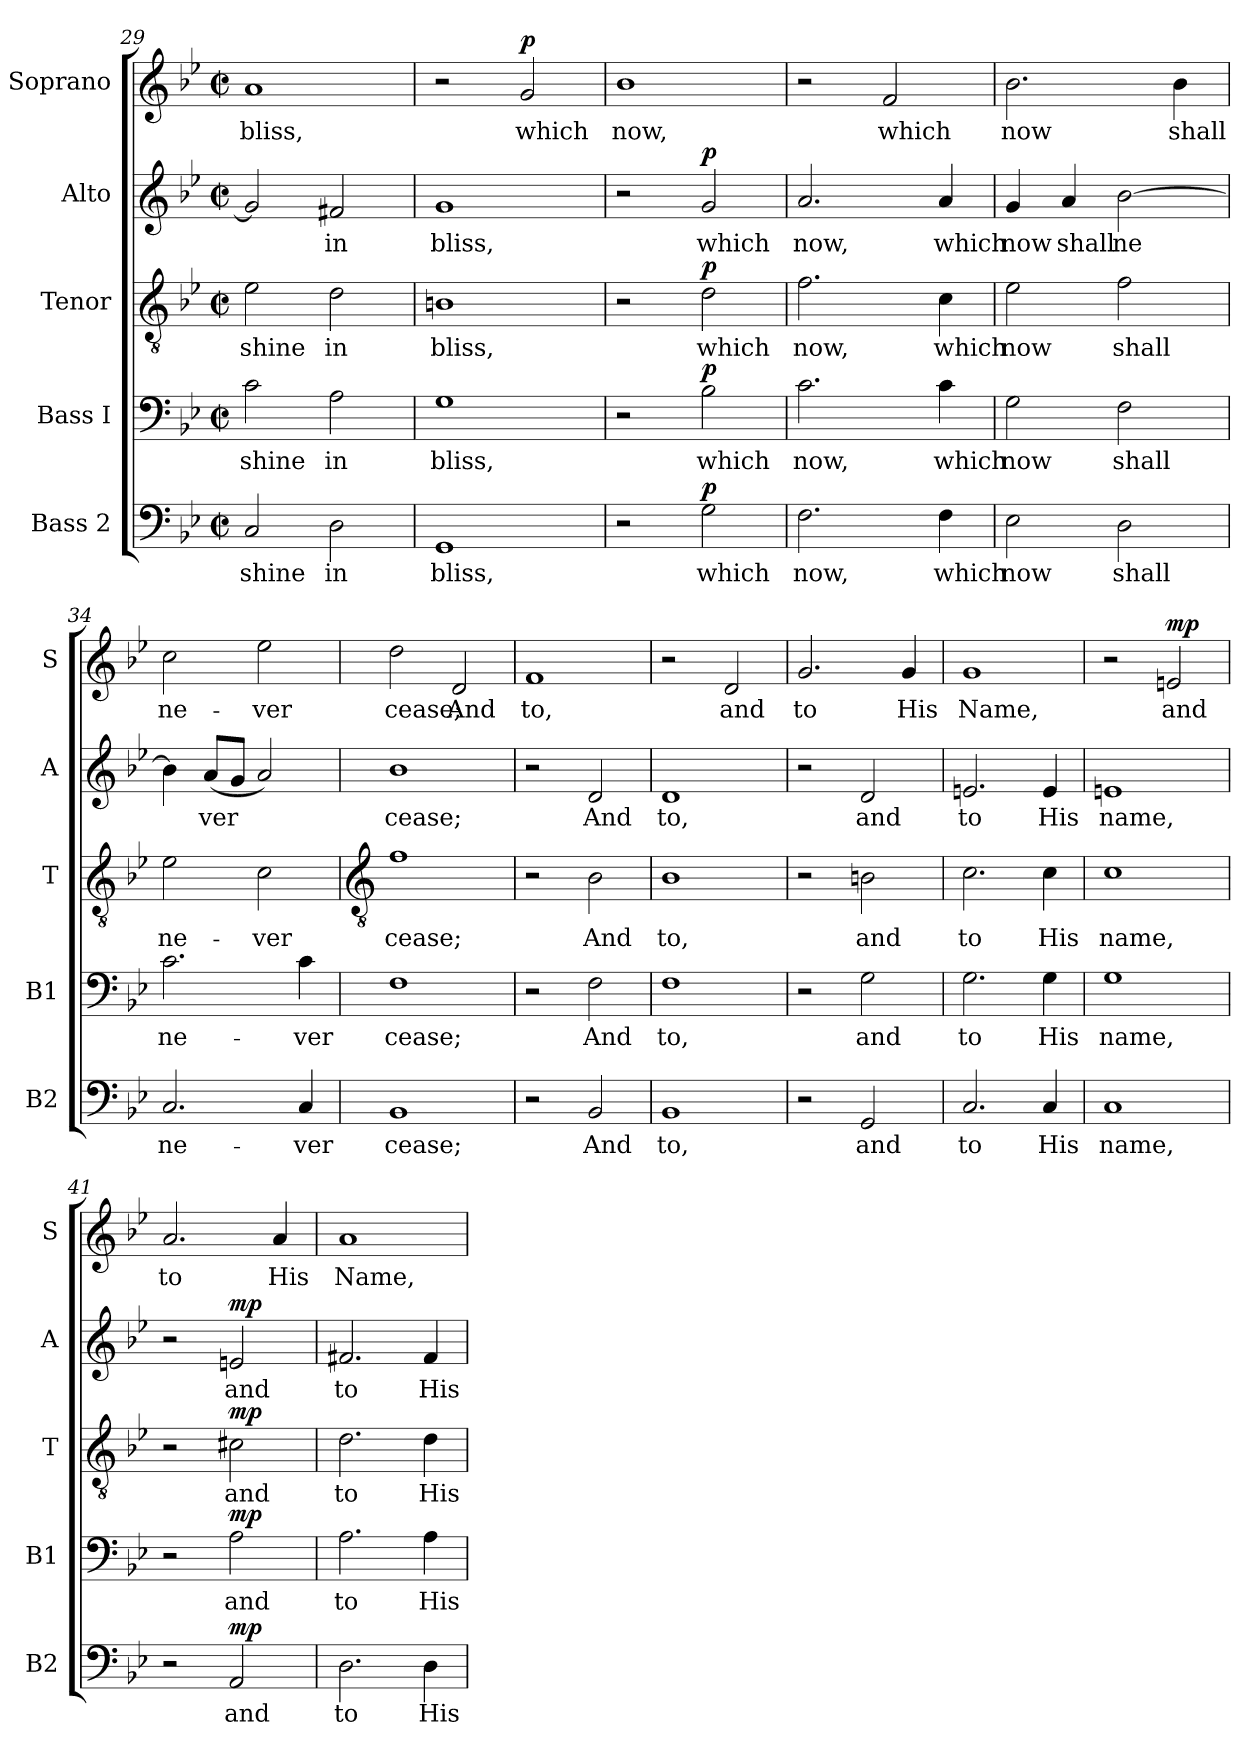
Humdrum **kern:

**kern	**text	**dynam	**kern	**text	**dynam	**kern	**text	**dynam	**kern	**text	**dynam	**kern	**text	**dynam
*part5	*part5	*part5	*part4	*part4	*part4	*part3	*part3	*part3	*part2	*part2	*part2	*part1	*part1	*part1
*staff5	*staff5	*staff5	*staff4	*staff4	*staff4	*staff3	*staff3	*staff3	*staff2	*staff2	*staff2	*staff1	*staff1	*staff1
*I"Bass 2	*	*	*I"Bass I	*	*	*I"Tenor	*	*	*I"Alto	*	*	*I"Soprano	*	*
*I'B2	*	*	*I'B1	*	*	*I'T	*	*	*I'A	*	*	*I'S	*	*
*clefF4	*	*	*clefF4	*	*	*clefGv2	*	*	*clefG2	*	*	*clefG2	*	*
*k[b-e-]	*	*	*k[b-e-]	*	*	*k[b-e-]	*	*	*k[b-e-]	*	*	*k[b-e-]	*	*
*B-:	*	*	*B-:	*	*	*B-:	*	*	*B-:	*	*	*B-:	*	*
*M2/2	*	*	*M2/2	*	*	*M2/2	*	*	*M2/2	*	*	*M2/2	*	*
*met(c|)	*	*	*met(c|)	*	*	*met(c|)	*	*	*met(c|)	*	*	*met(c|)	*	*
=29	=29	=29	=29	=29	=29	=29	=29	=29	=29	=29	=29	=29	=29	=29
!	!LO:LY:b	!	!	!LO:LY:b	!	!	!LO:LY:b	!	!	!	!	!	!LO:LY:b	!
2C	shine	.	2c	shine	.	2e-	shine	.	2g]	.	.	1a	bliss,	.
!	!LO:LY:b	!	!	!LO:LY:b	!	!	!LO:LY:b	!	!	!LO:LY:b	!	!	!	!
2D	in	.	2A	in	.	2d	in	.	2f#X	in	.	.	.	.
=30	=30	=30	=30	=30	=30	=30	=30	=30	=30	=30	=30	=30	=30	=30
!	!LO:LY:b	!	!	!LO:LY:b	!	!	!LO:LY:b	!	!	!LO:LY:b	!	!	!	!
1GG	bliss,	.	1G	bliss,	.	1Bn	bliss,	.	1g	bliss,	.	2r	.	.
!	!	!	!	!	!	!	!	!	!	!	!	!	!LO:LY:b	!LO:DY:a
.	.	.	.	.	.	.	.	.	.	.	.	2g	which	p
=31	=31	=31	=31	=31	=31	=31	=31	=31	=31	=31	=31	=31	=31	=31
!	!	!	!	!	!	!	!	!	!	!	!	!	!LO:LY:b	!
2r	.	.	2r	.	.	2r	.	.	2r	.	.	1b-	now,	.
!	!LO:LY:b	!LO:DY:a	!	!LO:LY:b	!LO:DY:a	!	!LO:LY:b	!LO:DY:a	!	!LO:LY:b	!LO:DY:a	!	!	!
2G	which	p	2B-	which	p	2d	which	p	2g	which	p	.	.	.
=32	=32	=32	=32	=32	=32	=32	=32	=32	=32	=32	=32	=32	=32	=32
!	!LO:LY:b	!	!	!LO:LY:b	!	!	!LO:LY:b	!	!	!LO:LY:b	!	!	!	!
2.F	now,	.	2.c	now,	.	2.f	now,	.	2.a	now,	.	2r	.	.
!	!	!	!	!	!	!	!	!	!	!	!	!	!LO:LY:b	!
.	.	.	.	.	.	.	.	.	.	.	.	2f	which	.
!	!LO:LY:b	!	!	!LO:LY:b	!	!	!LO:LY:b	!	!	!LO:LY:b	!	!	!	!
4F	which	.	4c	which	.	4c	which	.	4a	which	.	.	.	.
=33	=33	=33	=33	=33	=33	=33	=33	=33	=33	=33	=33	=33	=33	=33
!	!LO:LY:b	!	!	!LO:LY:b	!	!	!LO:LY:b	!	!	!LO:LY:b	!	!	!LO:LY:b	!
2E-	now	.	2G	now	.	2e-	now	.	4g	now	.	2.b-	now	.
!	!	!	!	!	!	!	!	!	!	!LO:LY:b	!	!	!	!
.	.	.	.	.	.	.	.	.	4a	shall	.	.	.	.
!	!LO:LY:b	!	!	!LO:LY:b	!	!	!LO:LY:b	!	!	!LO:LY:b	!	!	!	!
2D	shall	.	2F	shall	.	2f	shall	.	[2b-	ne	.	.	.	.
!	!	!	!	!	!	!	!	!	!	!	!	!	!LO:LY:b	!
.	.	.	.	.	.	.	.	.	.	.	.	4b-	shall	.
=34	=34	=34	=34	=34	=34	=34	=34	=34	=34	=34	=34	=34	=34	=34
!	!LO:LY:b	!	!	!LO:LY:b	!	!	!LO:LY:b	!	!	!	!	!	!LO:LY:b	!
2.C	ne-	.	2.c	ne-	.	2e-	ne-	.	4b-]	.	.	2cc	ne-	.
!	!	!	!	!	!	!	!	!	!	!LO:LY:b	!	!	!	!
.	.	.	.	.	.	.	.	.	(<8aL	ver	.	.	.	.
.	.	.	.	.	.	.	.	.	8gJ	.	.	.	.	.
!	!	!	!	!	!	!	!LO:LY:b	!	!	!	!	!	!LO:LY:b	!
.	.	.	.	.	.	2c	-ver	.	2a)	.	.	2ee-	-ver	.
!	!LO:LY:b	!	!	!LO:LY:b	!	!	!	!	!	!	!	!	!	!
4C	-ver	.	4c	-ver	.	.	.	.	.	.	.	.	.	.
!!LO:LB:g=z
=35	=35	=35	=35	=35	=35	=35	=35	=35	=35	=35	=35	=35	=35	=35
*	*	*	*	*	*	*clefGv2	*	*	*	*	*	*	*	*
!	!LO:LY:b	!	!	!LO:LY:b	!	!	!LO:LY:b	!	!	!LO:LY:b	!	!	!LO:LY:b	!
1BB-	cease;	.	1F	cease;	.	1f	cease;	.	1b-	cease;	.	2dd	cease;	.
!	!	!	!	!	!	!	!	!	!	!	!	!	!LO:LY:b	!
.	.	.	.	.	.	.	.	.	.	.	.	2d	And	.
=36	=36	=36	=36	=36	=36	=36	=36	=36	=36	=36	=36	=36	=36	=36
!	!	!	!	!	!	!	!	!	!	!	!	!	!LO:LY:b	!
2r	.	.	2r	.	.	2r	.	.	2r	.	.	1f	to,	.
!	!LO:LY:b	!	!	!LO:LY:b	!	!	!LO:LY:b	!	!	!LO:LY:b	!	!	!	!
2BB-	And	.	2F	And	.	2B-	And	.	2d	And	.	.	.	.
=37	=37	=37	=37	=37	=37	=37	=37	=37	=37	=37	=37	=37	=37	=37
!	!LO:LY:b	!	!	!LO:LY:b	!	!	!LO:LY:b	!	!	!LO:LY:b	!	!	!	!
1BB-	to,	.	1F	to,	.	1B-	to,	.	1d	to,	.	2r	.	.
!	!	!	!	!	!	!	!	!	!	!	!	!	!LO:LY:b	!
.	.	.	.	.	.	.	.	.	.	.	.	2d	and	.
=38	=38	=38	=38	=38	=38	=38	=38	=38	=38	=38	=38	=38	=38	=38
!	!	!	!	!	!	!	!	!	!	!	!	!	!LO:LY:b	!
2r	.	.	2r	.	.	2r	.	.	2r	.	.	2.g	to	.
!	!LO:LY:b	!	!	!LO:LY:b	!	!	!LO:LY:b	!	!	!LO:LY:b	!	!	!	!
2GG	and	.	2G	and	.	2Bn	and	.	2d	and	.	.	.	.
!	!	!	!	!	!	!	!	!	!	!	!	!	!LO:LY:b	!
.	.	.	.	.	.	.	.	.	.	.	.	4g	His	.
=39	=39	=39	=39	=39	=39	=39	=39	=39	=39	=39	=39	=39	=39	=39
!	!LO:LY:b	!	!	!LO:LY:b	!	!	!LO:LY:b	!	!	!LO:LY:b	!	!	!LO:LY:b	!
2.C	to	.	2.G	to	.	2.c	to	.	2.en	to	.	1g	Name,	.
!	!LO:LY:b	!	!	!LO:LY:b	!	!	!LO:LY:b	!	!	!LO:LY:b	!	!	!	!
4C	His	.	4G	His	.	4c	His	.	4e	His	.	.	.	.
=40	=40	=40	=40	=40	=40	=40	=40	=40	=40	=40	=40	=40	=40	=40
!	!LO:LY:b	!	!	!LO:LY:b	!	!	!LO:LY:b	!	!	!LO:LY:b	!	!	!	!
1C	name,	.	1G	name,	.	1c	name,	.	1en	name,	.	2r	.	.
!	!	!	!	!	!	!	!	!	!	!	!	!	!LO:LY:b	!LO:DY:a
.	.	.	.	.	.	.	.	.	.	.	.	2en	and	mp
=41	=41	=41	=41	=41	=41	=41	=41	=41	=41	=41	=41	=41	=41	=41
!	!	!	!	!	!	!	!	!	!	!	!	!	!LO:LY:b	!
2r	.	.	2r	.	.	2r	.	.	2r	.	.	2.a	to	.
!	!LO:LY:b	!LO:DY:a	!	!LO:LY:b	!LO:DY:a	!	!LO:LY:b	!LO:DY:a	!	!LO:LY:b	!LO:DY:a	!	!	!
2AA	and	mp	2A	and	mp	2c#X	and	mp	2en	and	mp	.	.	.
!	!	!	!	!	!	!	!	!	!	!	!	!	!LO:LY:b	!
.	.	.	.	.	.	.	.	.	.	.	.	4a	His	.
=42	=42	=42	=42	=42	=42	=42	=42	=42	=42	=42	=42	=42	=42	=42
!	!LO:LY:b	!	!	!LO:LY:b	!	!	!LO:LY:b	!	!	!LO:LY:b	!	!	!LO:LY:b	!
2.D	to	.	2.A	to	.	2.d	to	.	2.f#X	to	.	1a	Name,	.
!	!LO:LY:b	!	!	!LO:LY:b	!	!	!LO:LY:b	!	!	!LO:LY:b	!	!	!	!
4D	His	.	4A	His	.	4d	His	.	4f#	His	.	.	.	.
=	=	=	=	=	=	=	=	=	=	=	=	=	=	=
*-	*-	*-	*-	*-	*-	*-	*-	*-	*-	*-	*-	*-	*-	*-
